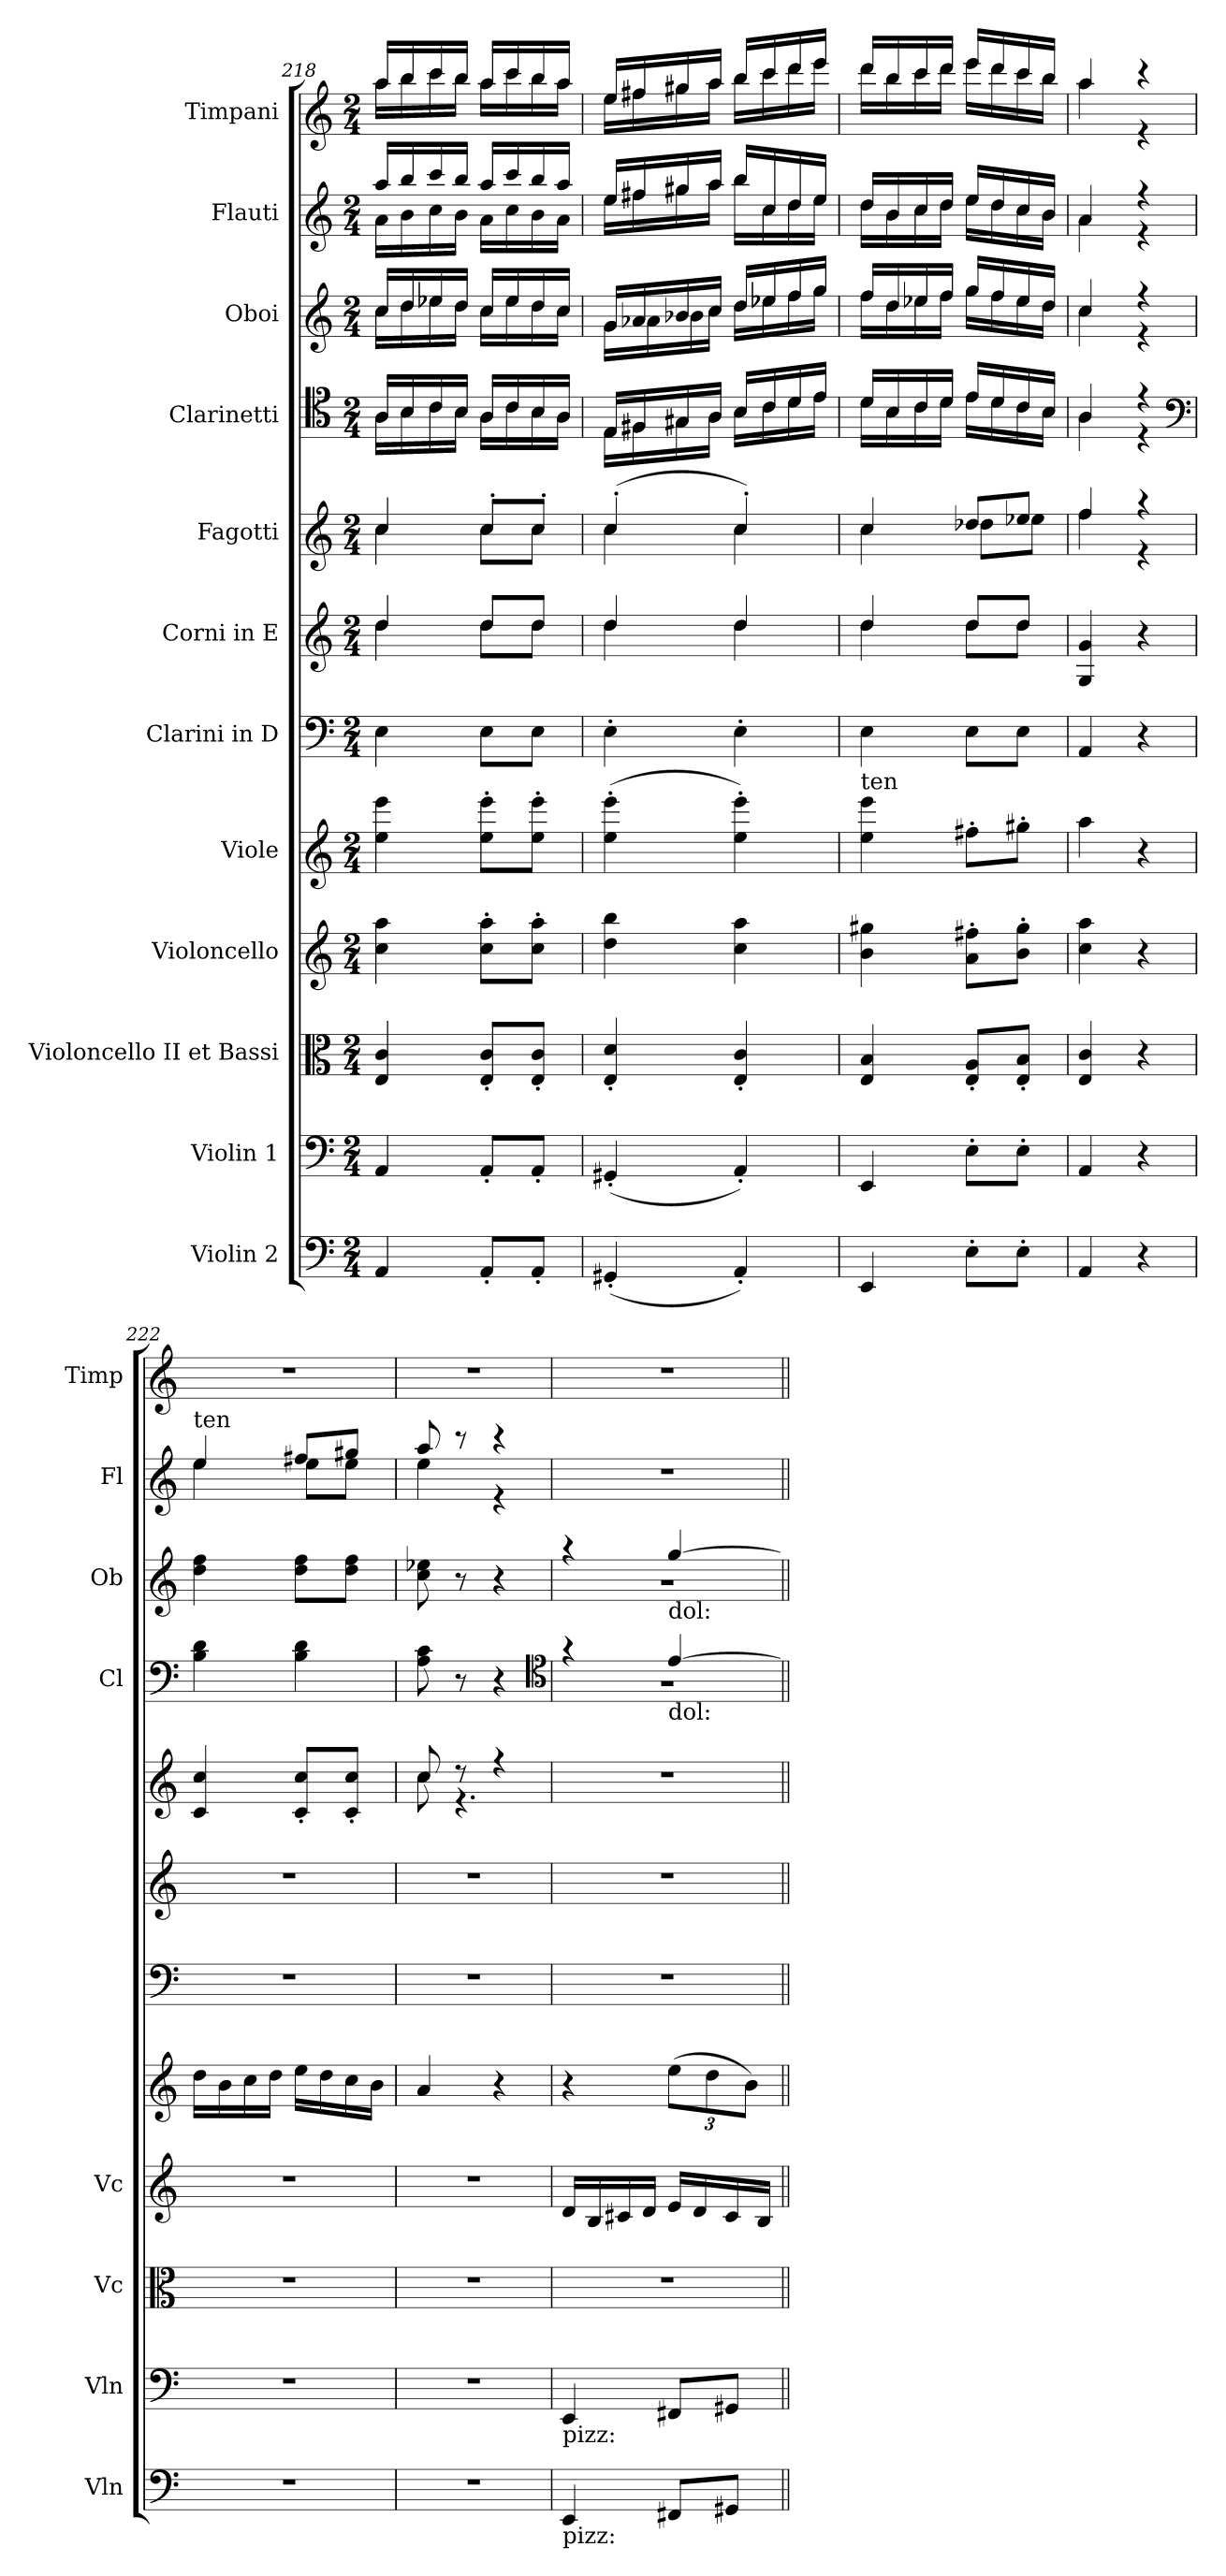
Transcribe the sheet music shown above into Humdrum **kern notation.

**kern	**kern	**kern	**kern	**dynam	**kern	**dynam	**kern	**kern	**kern	**dynam	**kern	**dynam	**kern	**dynam	**kern	**kern
*part12	*part11	*part10	*part9	*part9	*part8	*part8	*part7	*part6	*part5	*part5	*part4	*part4	*part3	*part3	*part2	*part1
*staff12	*staff11	*staff10	*staff9	*staff9	*staff8	*staff8	*staff7	*staff6	*staff5	*staff5	*staff4	*staff4	*staff3	*staff3	*staff2	*staff1
*I"Violin 2	*I"Violin 1	*I"Violoncello II et Bassi	*I"Violoncello	*	*I"Viole	*	*I"Clarini in D	*I"Corni in E	*I"Fagotti	*	*I"Clarinetti	*	*I"Oboi	*	*I"Flauti	*I"Timpani
*I'Vln	*I'Vln	*I'Vc	*I'Vc	*	*	*	*	*	*	*	*I'Cl	*	*I'Ob	*	*I'Fl	*I'Timp
*clefF4	*clefF4	*clefC3	*clefG2	*	*clefG2	*	*clefF4	*clefG2	*clefG2	*	*clefC4	*	*clefG2	*	*clefG2	*clefG2
*	*	*	*	*	*	*	*	*ITrd-1c-2	*ITrd5c8	*	*	*	*ITrd2c3	*	*	*
*k[]	*k[]	*k[]	*k[]	*	*k[]	*	*k[]	*k[f#c#]	*k[f#c#g#d#]	*	*k[]	*	*k[f#c#g#]	*	*k[]	*k[]
*M2/4	*M2/4	*M2/4	*M2/4	*	*M2/4	*	*M2/4	*M2/4	*M2/4	*	*M2/4	*	*M2/4	*	*M2/4	*M2/4
=218	=218	=218	=218	=218	=218	=218	=218	=218	=218	=218	=218	=218	=218	=218	=218	=218
*	*	*	*	*	*	*	*	*^	*^	*	*^	*	*^	*	*^	*^
4AA/	4AA/	4E/ 4c/	4cc\ 4aa\	.	4ee\ 4eee\	.	4E\	4ee/	4ee\	4e/	4e\	.	16A/LL	16A\LL	.	16a/LL	16a\LL	.	16aa/LL	16a\LL	16aa/LL	16aa\LL
.	.	.	.	.	.	.	.	.	.	.	.	.	16B/	16B\	.	16b/	16b\	.	16bb/	16b\	16bb/	16bb\
.	.	.	.	.	.	.	.	.	.	.	.	.	16c/	16c\	.	16cc/	16ccn\	.	16ccc/	16cc\	16ccc/	16ccc\
.	.	.	.	.	.	.	.	.	.	.	.	.	16B/JJ	16B\JJ	.	16b/JJ	16b\JJ	.	16bb/JJ	16b\JJ	16bb/JJ	16bb\JJ
8AA'/L	8AA'/L	8E'/ 8c'/L	8cc'\ 8aa'\L	.	8ee'\ 8eee'\L	.	8E\L	8ee/L	8ee\L	8e'/L	8e\L	.	16A/LL	16A\LL	.	16a/LL	16a\LL	.	16aa/LL	16a\LL	16aa/LL	16aa\LL
.	.	.	.	.	.	.	.	.	.	.	.	.	16c/	16c\	.	16cc/	16cc\	.	16ccc/	16cc\	16ccc/	16ccc\
8AA'/J	8AA'/J	8E'/ 8c'/J	8cc'\ 8aa'\J	.	8ee'\ 8eee'\J	.	8E\J	8ee/J	8ee\J	8e'/J	8e\J	.	16B/	16B\	.	16b/	16b\	.	16bb/	16b\	16bb/	16bb\
.	.	.	.	.	.	.	.	.	.	.	.	.	16A/JJ	16A\JJ	.	16a/JJ	16a\JJ	.	16aa/JJ	16a\JJ	16aa/JJ	16aa\JJ
!!LO:PB:g=z	!!
=219	=219	=219	=219	=219	=219	=219	=219	=219	=219	=219	=219	=219	=219	=219	=219	=219	=219	=219	=219	=219	=219	=219
(<4GG#X'/	(<4GG#X'/	4E'/ 4d'/	4dd\ 4bb\	.	(>4ee'\ 4eee'\	.	4E'\	4ee/	4ee\	(>4e'/	4e\	.	16E/LL	16E\LL	.	16e/LL	16e\LL	.	16ee/LL	16ee\LL	16ee/LL	16ee\LL
.	.	.	.	.	.	.	.	.	.	.	.	.	16F#X/	16F#\	.	16f/	16f\	.	16ff#X/	16ff#\	16ff#X/	16ff#\
.	.	.	.	.	.	.	.	.	.	.	.	.	16G#X/	16G#\	.	16g/	16g\	.	16gg#X/	16gg#\	16gg#X/	16gg#\
.	.	.	.	.	.	.	.	.	.	.	.	.	16A/JJ	16A\JJ	.	16a/JJ	16a\JJ	.	16aa/JJ	16aa\JJ	16aa/JJ	16aa\JJ
4AA'/)	4AA'/)	4E'/ 4c'/	4cc\ 4aa\	.	4ee'\ 4eee'\)	.	4E'\	4ee/	4ee\	4e'/)	4e\	.	16B/LL	16B\LL	.	16b/LL	16b\LL	.	16bb/LL	16bb\LL	16bb/LL	16bb\LL
.	.	.	.	.	.	.	.	.	.	.	.	.	16c/	16c\	.	16cc/	16ccn\	.	16cc/	16cc\	16ccc/	16ccc\
.	.	.	.	.	.	.	.	.	.	.	.	.	16d/	16d\	.	16dd/	16dd\	.	16dd/	16dd\	16ddd/	16ddd\
.	.	.	.	.	.	.	.	.	.	.	.	.	16e/JJ	16e\JJ	.	16ee/JJ	16ee\JJ	.	16ee/JJ	16ee\JJ	16eee/JJ	16eee\JJ
=220	=220	=220	=220	=220	=220	=220	=220	=220	=220	=220	=220	=220	=220	=220	=220	=220	=220	=220	=220	=220	=220	=220
!	!	!	!	!	!LO:TX:a:t=ten	!	!	!	!	!	!	!	!	!	!	!	!	!	!	!	!	!
4EE/	4EE/	4E/ 4B/	4b\ 4gg#X\	.	4ee\ 4eee\	.	4E\	4ee/	4ee\	4e/	4e\	.	16d/LL	16d\LL	.	16dd/LL	16dd\LL	.	16dd/LL	16dd\LL	16ddd/LL	16ddd\LL
.	.	.	.	.	.	.	.	.	.	.	.	.	16B/	16B\	.	16b/	16b\	.	16b/	16b\	16bb/	16bb\
.	.	.	.	.	.	.	.	.	.	.	.	.	16c/	16c\	.	16cc/	16ccn\	.	16cc/	16cc\	16ccc/	16ccc\
.	.	.	.	.	.	.	.	.	.	.	.	.	16d/JJ	16d\JJ	.	16dd/JJ	16dd\JJ	.	16dd/JJ	16dd\JJ	16ddd/JJ	16ddd\JJ
8E'\L	8E'\L	8E'/ 8A'/L	8a'\ 8ff#X'\L	.	8ff#X'\L	.	8E\L	8ee/L	8ee\L	8f/L	8f\L	.	16e/LL	16e\LL	.	16ee/LL	16ee\LL	.	16ee/LL	16ee\LL	16eee/LL	16eee\LL
.	.	.	.	.	.	.	.	.	.	.	.	.	16d/	16d\	.	16dd/	16dd\	.	16dd/	16dd\	16ddd/	16ddd\
8E'\J	8E'\J	8E'/ 8B'/J	8b'\ 8gg#'\J	.	8gg#X'\J	.	8E\J	8ee/J	8ee\J	8g/J	8g\J	.	16c/	16c\	.	16cc/	16cc\	.	16cc/	16cc\	16ccc/	16ccc\
.	.	.	.	.	.	.	.	.	.	.	.	.	16B/JJ	16B\JJ	.	16b/JJ	16b\JJ	.	16b/JJ	16b\JJ	16bb/JJ	16bb\JJ
*	*	*	*	*	*	*	*	*v	*v	*	*	*	*	*	*	*	*	*	*	*	*	*
=221	=221	=221	=221	=221	=221	=221	=221	=221	=221	=221	=221	=221	=221	=221	=221	=221	=221	=221	=221	=221	=221
4AA/	4AA/	4E/ 4c/	4cc\ 4aa\	.	4aa\	.	4AA/	4A/ 4a/	4a/	4a\	.	4A/	4A\	.	4a/	4a\	.	4a/	4a\	4aa/	4aa\
4r	4r	4r	4r	.	4r	.	4r	4r	4r	4r	.	4r	4r	.	4r	4r	.	4r	4r	4r	4r
*	*	*	*	*	*	*	*	*	*v	*v	*	*	*	*	*v	*v	*	*	*	*v	*v
*	*	*	*	*	*	*	*	*	*	*	*v	*v	*	*	*	*	*	*
*	*	*	*	*	*	*	*	*	*	*	*clefF4	*	*	*	*	*	*
=222	=222	=222	=222	=222	=222	=222	=222	=222	=222	=222	=222	=222	=222	=222	=222	=222	=222
*	*	*	*	*	*	*	*	*	*^	*	*^	*	*^	*	*	*	*^
!	!	!	!	!	!	!	!	!	!	!	!	!	!	!	!	!	!	!LO:TX:a:t=ten	!	!	!
!	!	!	!	!	!	!	!	!	!	!	!	!	!	!	!LO:TX:a:t=ten	!	!	!	!	!	!
!	!	!	!	!	!	!LO:DY:b	!	!	!	!	!LO:DY:b	!	!	!LO:DY:b	!	!	!LO:DY:b	!	!	!	!
*	*	*	*	*	*	*	*	*	*v	*v	*	*	*	*	*v	*v	*	*	*	*v	*v
*	*	*	*	*	*	*	*	*	*	*	*v	*v	*	*	*	*	*	*
2r	2r	2r	2r	.	16dd\LL	P	2r	2r	4E/ 4e/	P	4B\ 4d\	P	4b\ 4dd\	P	4ee/	4ee\	2r
.	.	.	.	.	16b\	.	.	.	.	.	.	.	.	.	.	.	.
.	.	.	.	.	16cc\	.	.	.	.	.	.	.	.	.	.	.	.
.	.	.	.	.	16dd\JJ	.	.	.	.	.	.	.	.	.	.	.	.
.	.	.	.	.	16ee\LL	.	.	.	8E'/ 8e'/L	.	4B\ 4d\	.	8b\ 8dd\L	.	8ff#X/L	8ee\L	.
.	.	.	.	.	16dd\	.	.	.	.	.	.	.	.	.	.	.	.
.	.	.	.	.	16cc\	.	.	.	8E'/ 8e'/J	.	.	.	8b\ 8dd\J	.	8gg#X/J	8ee\J	.
.	.	.	.	.	16b\JJ	.	.	.	.	.	.	.	.	.	.	.	.
=223	=223	=223	=223	=223	=223	=223	=223	=223	=223	=223	=223	=223	=223	=223	=223	=223	=223
*	*	*	*	*	*	*	*	*	*^	*	*	*	*	*	*	*	*
2r	2r	2r	2r	.	4a/	.	2r	2r	8e/	8e\	.	8A\ 8c\	.	8a\ 8ccn\	.	8aa/	4ee\	2r
.	.	.	.	.	.	.	.	.	8r	4.r	.	8r	.	8r	.	8r	.	.
.	.	.	.	.	4r	.	.	.	4r	.	.	4r	.	4r	.	4r	4r	.
*	*	*	*	*	*	*	*	*	*v	*v	*	*	*	*	*	*v	*v	*
*	*	*	*	*	*	*	*	*	*	*	*clefC4	*	*	*	*	*
!!LO:PB:g=z
=224	=224	=224	=224	=224	=224	=224	=224	=224	=224	=224	=224	=224	=224	=224	=224	=224
*	*	*	*	*	*	*	*	*	*	*	*^	*	*^	*	*^	*
!	!LO:TX:b:t=pizz&colon;	!	!	!	!	!	!	!	!	!	!	!	!	!	!	!	!	!	!
!LO:TX:b:t=pizz&colon;	!	!	!	!	!	!	!	!	!	!	!	!	!	!	!	!	!	!	!
!	!	!	!	!LO:DY:b	!	!	!	!	!	!	!	!	!	!	!	!	!	!	!
*	*	*	*	*	*	*	*	*	*	*	*	*	*	*	*	*	*v	*v	*
4EE/	4EE/	2r	16d/LL	P	4r	.	2r	2r	2r	.	4r	2r	.	4r	2r	.	2r	2r
.	.	.	16B/	.	.	.	.	.	.	.	.	.	.	.	.	.	.	.
.	.	.	16c#X/	.	.	.	.	.	.	.	.	.	.	.	.	.	.	.
.	.	.	16d/JJ	.	.	.	.	.	.	.	.	.	.	.	.	.	.	.
*	*	*	*	*	*Xbrackettup	*	*	*	*	*	*	*	*	*	*	*	*	*
!	!	!	!	!	!	!	!	!	!	!	!	!	!	!LO:TX:b:t=dol&colon;	!	!	!	!
!	!	!	!	!	!	!	!	!	!	!	!LO:TX:b:t=dol&colon;	!	!	!	!	!	!	!
8FF#X/L	8FF#X/L	.	16e/LL	.	(>12ee\L	.	.	.	.	.	[4e/	.	.	[4ee/	.	.	.	.
.	.	.	16d/	.	.	.	.	.	.	.	.	.	.	.	.	.	.	.
.	.	.	.	.	12dd\	.	.	.	.	.	.	.	.	.	.	.	.	.
8GG#X/J	8GG#X/J	.	16c#/	.	.	.	.	.	.	.	.	.	.	.	.	.	.	.
.	.	.	.	.	12b\J)	.	.	.	.	.	.	.	.	.	.	.	.	.
.	.	.	16B/JJ	.	.	.	.	.	.	.	.	.	.	.	.	.	.	.
*	*	*	*	*	*	*	*	*	*	*	*v	*v	*	*	*	*	*	*
*	*	*	*	*	*	*	*	*	*	*	*	*	*v	*v	*	*	*
=||	=||	=||	=||	=||	=||	=||	=||	=||	=||	=||	=||	=||	=||	=||	=||	=||
*-	*-	*-	*-	*-	*-	*-	*-	*-	*-	*-	*-	*-	*-	*-	*-	*-
